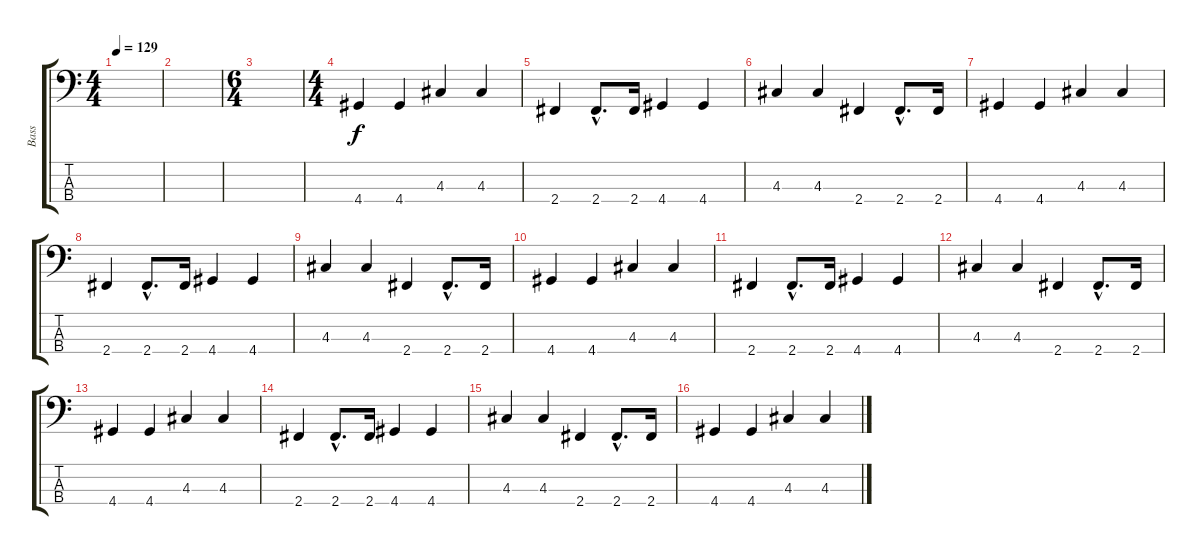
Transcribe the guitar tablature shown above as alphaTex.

\track ("Bass" "Bass") {instrument electricbasspick}
\staff {score tabs}
\tuning (G2 D2 A1 E1) {hide}
\ts (4 4)
\tempo 129
\clef f4
\ks c
|
|
\ts (6 4)
|
\ts (4 4)
4.4.4 4.4.4 4.3.4 4.3.4 |
2.4.4 2.4{hac}.8{d} 2.4.16 4.4.4 4.4.4 |
4.3.4 4.3.4 2.4.4 2.4{hac}.8{d} 2.4.16 |
4.4.4 4.4.4 4.3.4 4.3.4 |
2.4.4 2.4{hac}.8{d} 2.4.16 4.4.4 4.4.4 |
4.3.4 4.3.4 2.4.4 2.4{hac}.8{d} 2.4.16 |
4.4.4 4.4.4 4.3.4 4.3.4 |
2.4.4 2.4{hac}.8{d} 2.4.16 4.4.4 4.4.4 |
4.3.4 4.3.4 2.4.4 2.4{hac}.8{d} 2.4.16 |
4.4.4 4.4.4 4.3.4 4.3.4 |
2.4.4 2.4{hac}.8{d} 2.4.16 4.4.4 4.4.4 |
4.3.4 4.3.4 2.4.4 2.4{hac}.8{d} 2.4.16 |
4.4.4 4.4.4 4.3.4 4.3.4
